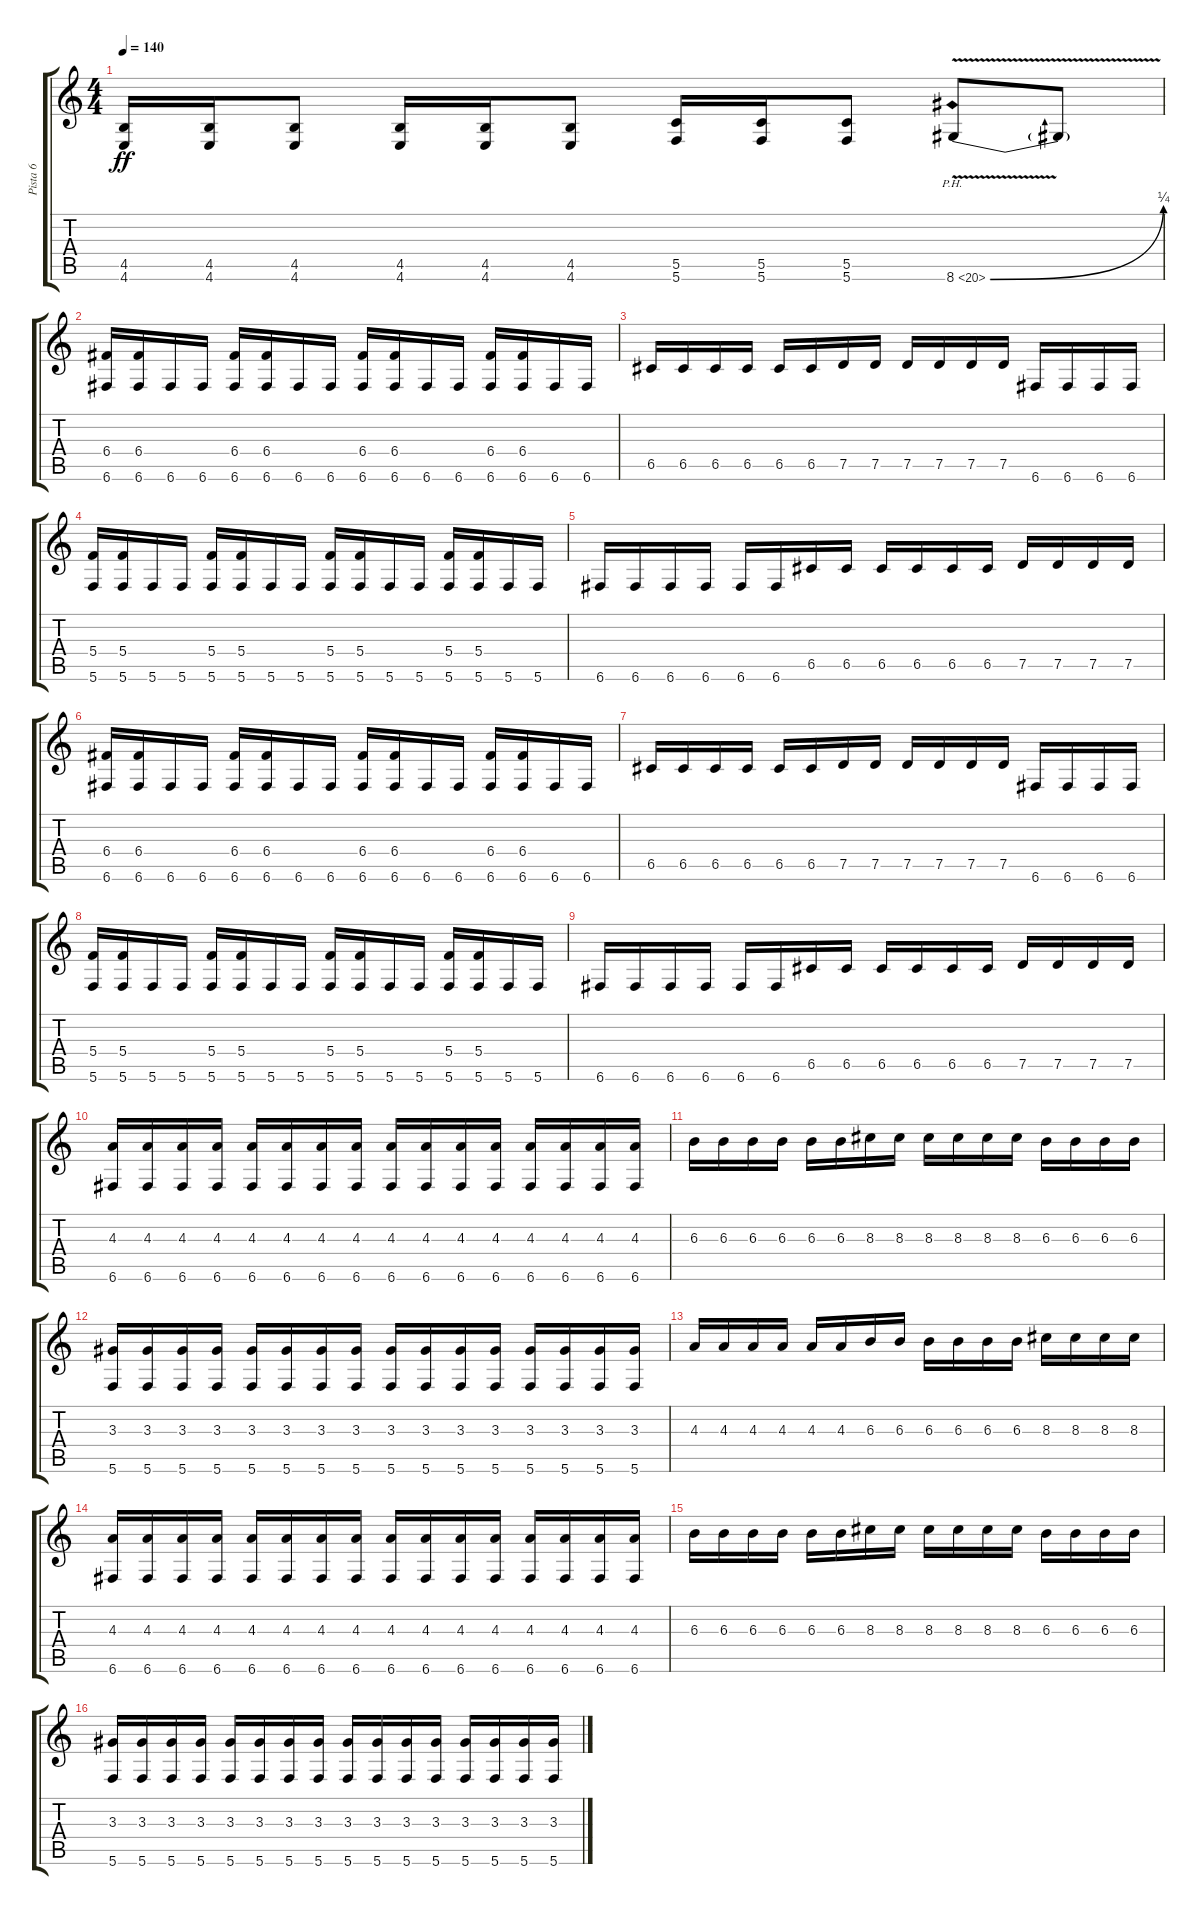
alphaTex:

\track ("Pista 6" "Pista 6") {instrument distortionguitar}
\staff {score tabs}
\tuning (D4 A3 F3 C3 G2 C2) {hide}
\ts (4 4)
\tempo 140
\clef g2
\ks c
(4.5 4.6).16{dy ff} (4.5 4.6).16 (4.5 4.6).8 (4.5 4.6).16 (4.5 4.6).16 (4.5 4.6).8 (5.5 5.6).16 (5.5 5.6).16 (5.5 5.6).8 8.6{be (bend 0 0 60 1) ph 12 v}.8{instrument guitarharmonics} 8.6{t}.8 |
(6.4 6.6).16{instrument distortionguitar} (6.4 6.6).16 6.6.16 6.6.16 (6.4 6.6).16 (6.4 6.6).16 6.6.16 6.6.16 (6.4 6.6).16 (6.4 6.6).16 6.6.16 6.6.16 (6.4 6.6).16 (6.4 6.6).16 6.6.16 6.6.16 |
6.5.16 6.5.16 6.5.16 6.5.16 6.5.16 6.5.16 7.5.16 7.5.16 7.5.16 7.5.16 7.5.16 7.5.16 6.6.16 6.6.16 6.6.16 6.6.16 |
(5.4 5.6).16 (5.4 5.6).16 5.6.16 5.6.16 (5.4 5.6).16 (5.4 5.6).16 5.6.16 5.6.16 (5.4 5.6).16 (5.4 5.6).16 5.6.16 5.6.16 (5.4 5.6).16 (5.4 5.6).16 5.6.16 5.6.16 |
6.6.16 6.6.16 6.6.16 6.6.16 6.6.16 6.6.16 6.5.16 6.5.16 6.5.16 6.5.16 6.5.16 6.5.16 7.5.16 7.5.16 7.5.16 7.5.16 |
(6.4 6.6).16 (6.4 6.6).16 6.6.16 6.6.16 (6.4 6.6).16 (6.4 6.6).16 6.6.16 6.6.16 (6.4 6.6).16 (6.4 6.6).16 6.6.16 6.6.16 (6.4 6.6).16 (6.4 6.6).16 6.6.16 6.6.16 |
6.5.16 6.5.16 6.5.16 6.5.16 6.5.16 6.5.16 7.5.16 7.5.16 7.5.16 7.5.16 7.5.16 7.5.16 6.6.16 6.6.16 6.6.16 6.6.16 |
(5.4 5.6).16 (5.4 5.6).16 5.6.16 5.6.16 (5.4 5.6).16 (5.4 5.6).16 5.6.16 5.6.16 (5.4 5.6).16 (5.4 5.6).16 5.6.16 5.6.16 (5.4 5.6).16 (5.4 5.6).16 5.6.16 5.6.16 |
6.6.16 6.6.16 6.6.16 6.6.16 6.6.16 6.6.16 6.5.16 6.5.16 6.5.16 6.5.16 6.5.16 6.5.16 7.5.16 7.5.16 7.5.16 7.5.16 |
(4.3 6.6).16 (4.3 6.6).16 (4.3 6.6).16 (4.3 6.6).16 (4.3 6.6).16 (4.3 6.6).16 (4.3 6.6).16 (4.3 6.6).16 (4.3 6.6).16 (4.3 6.6).16 (4.3 6.6).16 (4.3 6.6).16 (4.3 6.6).16 (4.3 6.6).16 (4.3 6.6).16 (4.3 6.6).16 |
6.3.16 6.3.16 6.3.16 6.3.16 6.3.16 6.3.16 8.3.16 8.3.16 8.3.16 8.3.16 8.3.16 8.3.16 6.3.16 6.3.16 6.3.16 6.3.16 |
(3.3 5.6).16 (3.3 5.6).16 (3.3 5.6).16 (3.3 5.6).16 (3.3 5.6).16 (3.3 5.6).16 (3.3 5.6).16 (3.3 5.6).16 (3.3 5.6).16 (3.3 5.6).16 (3.3 5.6).16 (3.3 5.6).16 (3.3 5.6).16 (3.3 5.6).16 (3.3 5.6).16 (3.3 5.6).16 |
4.3.16 4.3.16 4.3.16 4.3.16 4.3.16 4.3.16 6.3.16 6.3.16 6.3.16 6.3.16 6.3.16 6.3.16 8.3.16 8.3.16 8.3.16 8.3.16 |
(4.3 6.6).16 (4.3 6.6).16 (4.3 6.6).16 (4.3 6.6).16 (4.3 6.6).16 (4.3 6.6).16 (4.3 6.6).16 (4.3 6.6).16 (4.3 6.6).16 (4.3 6.6).16 (4.3 6.6).16 (4.3 6.6).16 (4.3 6.6).16 (4.3 6.6).16 (4.3 6.6).16 (4.3 6.6).16 |
6.3.16 6.3.16 6.3.16 6.3.16 6.3.16 6.3.16 8.3.16 8.3.16 8.3.16 8.3.16 8.3.16 8.3.16 6.3.16 6.3.16 6.3.16 6.3.16 |
(3.3 5.6).16 (3.3 5.6).16 (3.3 5.6).16 (3.3 5.6).16 (3.3 5.6).16 (3.3 5.6).16 (3.3 5.6).16 (3.3 5.6).16 (3.3 5.6).16 (3.3 5.6).16 (3.3 5.6).16 (3.3 5.6).16 (3.3 5.6).16 (3.3 5.6).16 (3.3 5.6).16 (3.3 5.6).16
